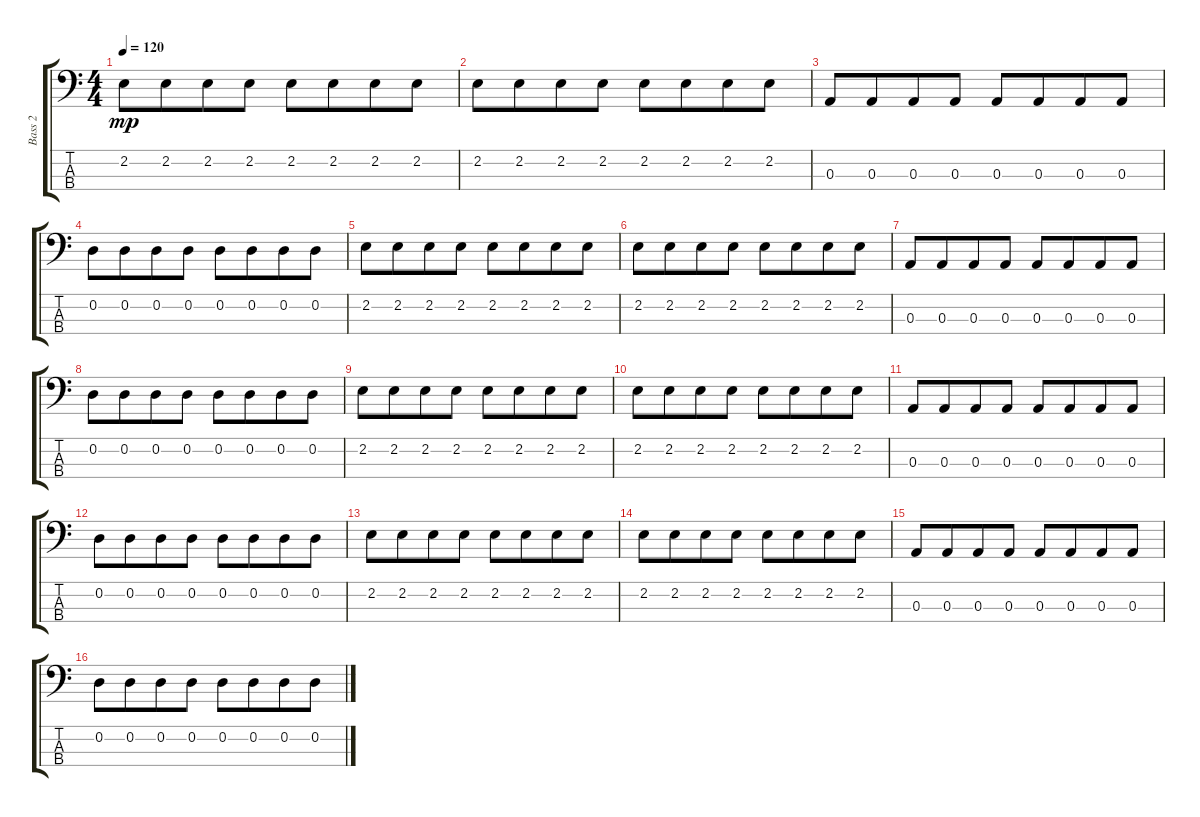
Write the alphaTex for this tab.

\track ("Bass 2" "Bass 2") {instrument electricbassfinger}
\staff {score tabs}
\tuning (G2 D2 A1 E1) {hide}
\ts (4 4)
\tempo 120
\clef f4
\ks c
2.2.8{dy mp} 2.2.8{beam merge} 2.2.8 2.2.8 2.2.8 2.2.8{beam merge} 2.2.8 2.2.8 |
2.2.8 2.2.8{beam merge} 2.2.8 2.2.8 2.2.8 2.2.8{beam merge} 2.2.8 2.2.8 |
0.3.8 0.3.8{beam merge} 0.3.8 0.3.8 0.3.8 0.3.8{beam merge} 0.3.8 0.3.8 |
0.2.8 0.2.8{beam merge} 0.2.8 0.2.8 0.2.8 0.2.8{beam merge} 0.2.8 0.2.8 |
2.2.8 2.2.8{beam merge} 2.2.8 2.2.8 2.2.8 2.2.8{beam merge} 2.2.8 2.2.8 |
2.2.8 2.2.8{beam merge} 2.2.8 2.2.8 2.2.8 2.2.8{beam merge} 2.2.8 2.2.8 |
0.3.8 0.3.8{beam merge} 0.3.8 0.3.8 0.3.8 0.3.8{beam merge} 0.3.8 0.3.8 |
0.2.8 0.2.8{beam merge} 0.2.8 0.2.8 0.2.8 0.2.8{beam merge} 0.2.8 0.2.8 |
2.2.8 2.2.8{beam merge} 2.2.8 2.2.8 2.2.8 2.2.8{beam merge} 2.2.8 2.2.8 |
2.2.8 2.2.8{beam merge} 2.2.8 2.2.8 2.2.8 2.2.8{beam merge} 2.2.8 2.2.8 |
0.3.8 0.3.8{beam merge} 0.3.8 0.3.8 0.3.8 0.3.8{beam merge} 0.3.8 0.3.8 |
0.2.8 0.2.8{beam merge} 0.2.8 0.2.8 0.2.8 0.2.8{beam merge} 0.2.8 0.2.8 |
2.2.8 2.2.8{beam merge} 2.2.8 2.2.8 2.2.8 2.2.8{beam merge} 2.2.8 2.2.8 |
2.2.8 2.2.8{beam merge} 2.2.8 2.2.8 2.2.8 2.2.8{beam merge} 2.2.8 2.2.8 |
0.3.8 0.3.8{beam merge} 0.3.8 0.3.8 0.3.8 0.3.8{beam merge} 0.3.8 0.3.8 |
0.2.8 0.2.8{beam merge} 0.2.8 0.2.8 0.2.8 0.2.8{beam merge} 0.2.8 0.2.8
